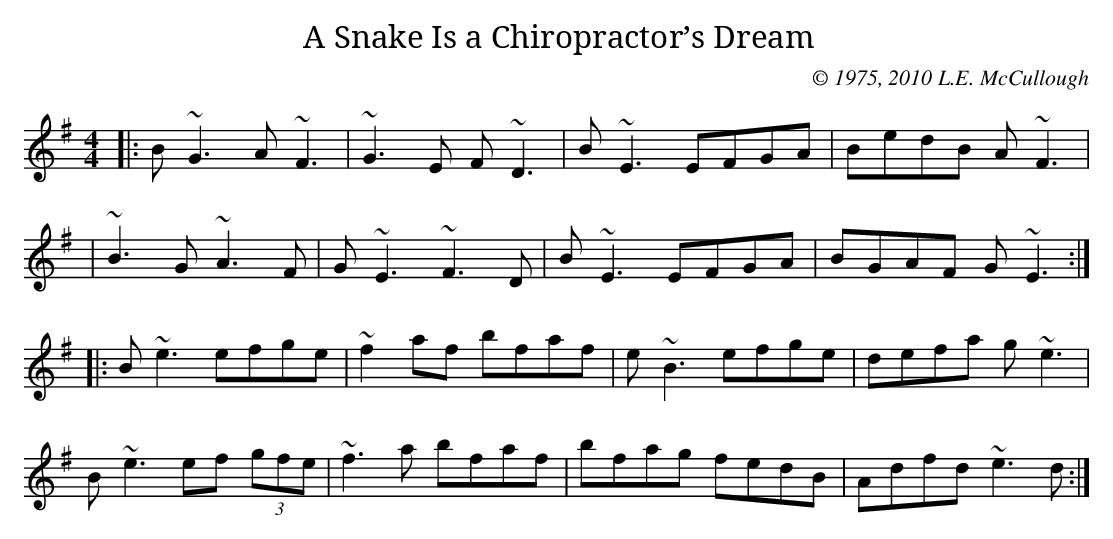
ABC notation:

X:1
T:A Snake Is a Chiropractor’s Dream
C:© 1975, 2010 L.E. McCullough
M:4/4
L:1/8
K:Em
|:B~G3 A~F3|~G3E F~D3|B~E3 EFGA|BedB A~F3|
|~B3G ~A3F|G~E3 ~F3D|B~E3 EFGA|BGAF G~E3:|
|:B~e3 efge|~f2af bfaf|e~B3 efge|defa g~e3|
B~e3 ef (3gfe|~f3a bfaf|bfag fedB|Adfd ~e3d:|
